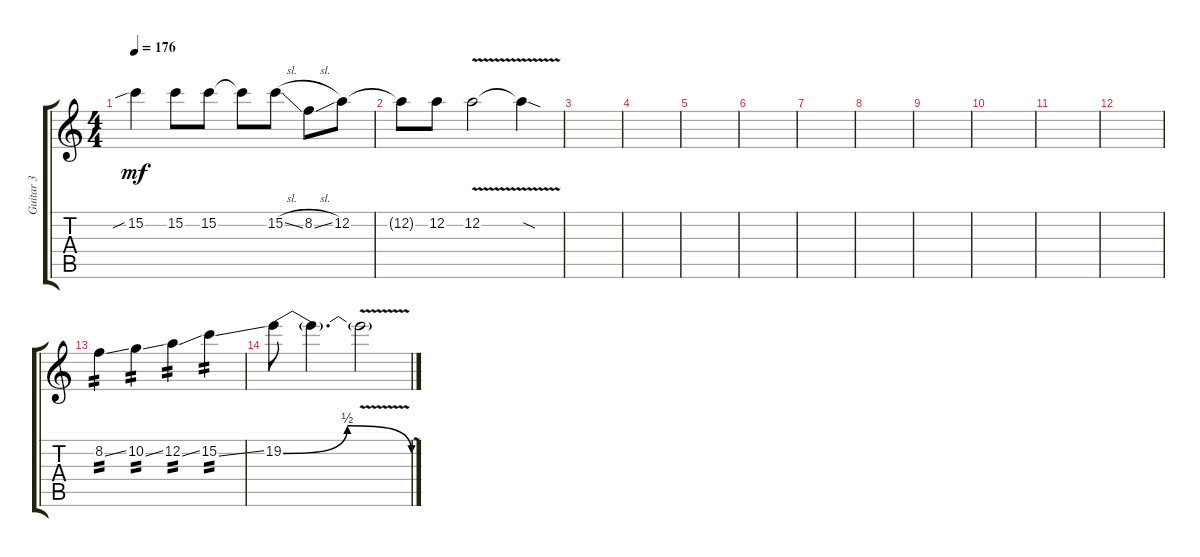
\track ("Guitar 3" "Guitar 3") {instrument distortionguitar}
\staff {score tabs}
\tuning (D4 A3 F3 C3 G2 D2) {hide}
\ts (4 4)
\tempo 176
\clef g2
\ks c
15.2{sib}.4{dy mf} 15.2.8 15.2.8 15.2{t}.8 15.2{sl}.8 8.2{sl}.8 12.2.8 |
12.2{t}.8 12.2.8 12.2{v}.2 12.2{sod t}.4 |
|
|
|
|
|
|
|
|
|
|
8.2{ss}.4{tp 2} 10.2{ss}.4{tp 2} 12.2{ss}.4{tp 2} 15.2{ss}.4{tp 2} |
19.2{be (bendrelease 0 0 20 2 40 2 60 0)}.8 19.2{t}.4{d} 19.2{v t}.2
